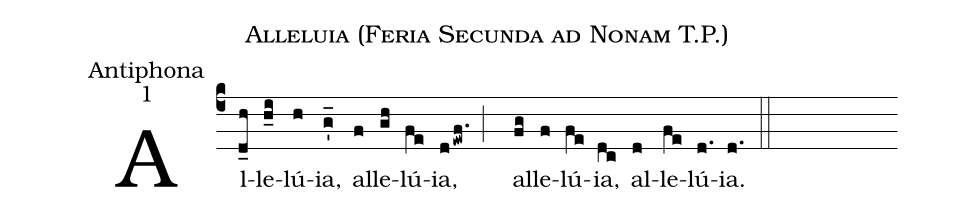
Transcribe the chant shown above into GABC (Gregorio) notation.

name:Alleluia (Feria Secunda ad Nonam T.P.);
office-part:Antiphona;
mode:1;
%%
(c4)Al(d_h)le(h_i)lú(h)ia,(g'_) al(f)le(gh)lú(fe)ia,(dewf.;) al(fg)le(f)lú(fe)ia,(dc) al(d)le(fe)lú(d.)ia.(d.::)
